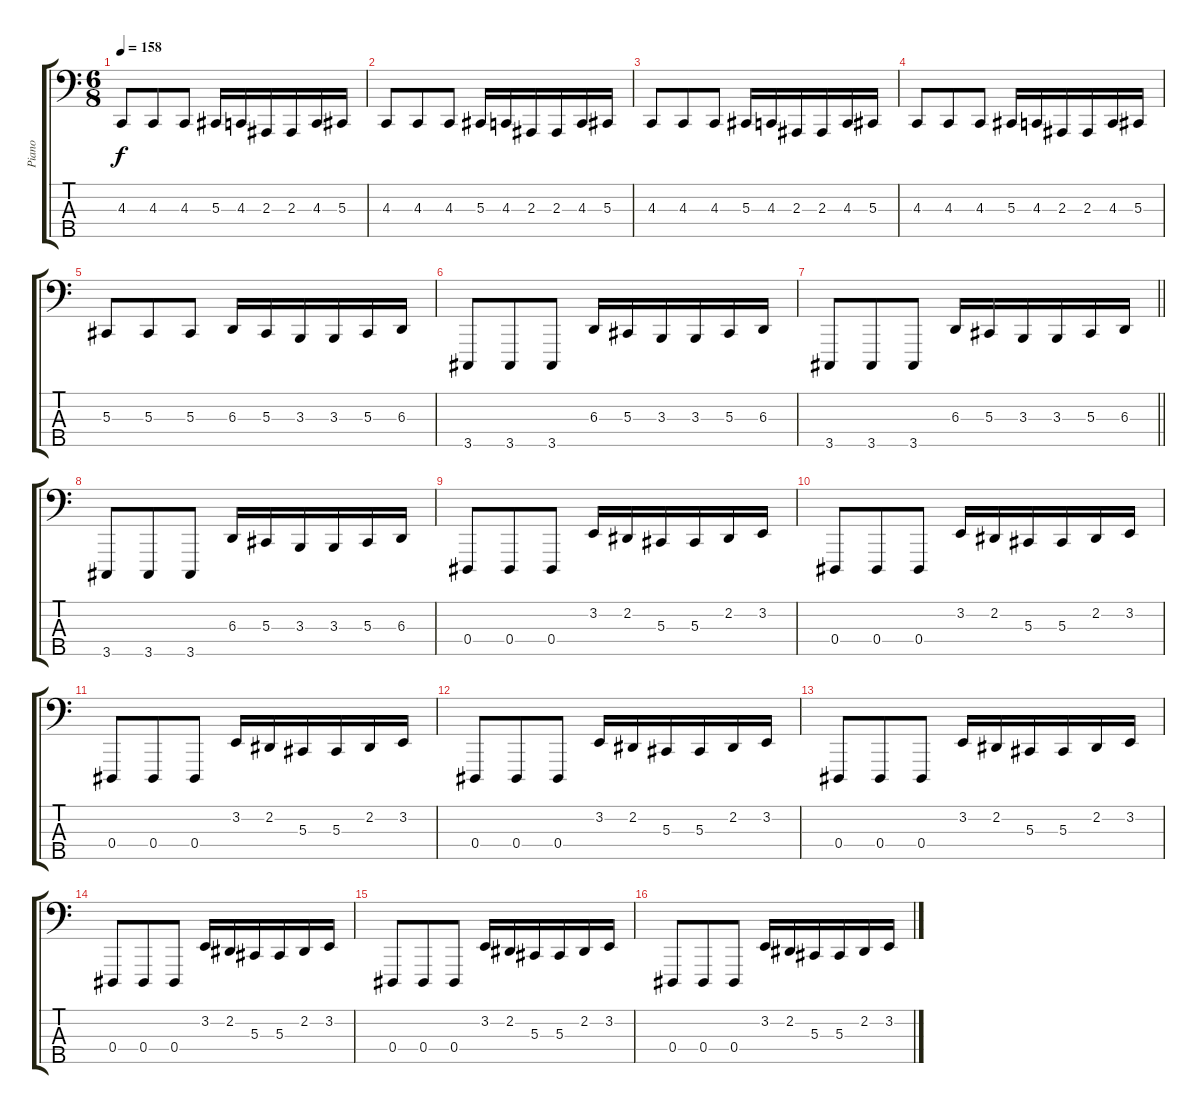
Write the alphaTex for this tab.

\track ("Piano" "Piano") {instrument brightacousticpiano}
\staff {score tabs}
\tuning (Gb2 Db2 Ab1 Eb1 Bb0) {hide}
\ts (6 8)
\tempo 158
\clef f4
\ks c
4.3.8{dy f} 4.3.8 4.3.8 5.3.16 4.3.16 2.3.16 2.3.16 4.3.16 5.3.16 |
4.3.8 4.3.8 4.3.8 5.3.16 4.3.16 2.3.16 2.3.16 4.3.16 5.3.16 |
4.3.8 4.3.8 4.3.8 5.3.16 4.3.16 2.3.16 2.3.16 4.3.16 5.3.16 |
4.3.8 4.3.8 4.3.8 5.3.16 4.3.16 2.3.16 2.3.16 4.3.16 5.3.16 |
5.3.8 5.3.8 5.3.8 6.3.16 5.3.16 3.3.16 3.3.16 5.3.16 6.3.16 |
3.5.8 3.5.8 3.5.8 6.3.16 5.3.16 3.3.16 3.3.16 5.3.16 6.3.16 |
\barLineRight lightlight
3.5.8 3.5.8 3.5.8 6.3.16 5.3.16 3.3.16 3.3.16 5.3.16 6.3.16 |
3.5.8 3.5.8 3.5.8 6.3.16 5.3.16 3.3.16 3.3.16 5.3.16 6.3.16 |
0.4.8 0.4.8 0.4.8 3.2.16 2.2.16 5.3.16 5.3.16 2.2.16 3.2.16 |
0.4.8 0.4.8 0.4.8 3.2.16 2.2.16 5.3.16 5.3.16 2.2.16 3.2.16 |
0.4.8 0.4.8 0.4.8 3.2.16 2.2.16 5.3.16 5.3.16 2.2.16 3.2.16 |
0.4.8 0.4.8 0.4.8 3.2.16 2.2.16 5.3.16 5.3.16 2.2.16 3.2.16 |
0.4.8 0.4.8 0.4.8 3.2.16 2.2.16 5.3.16 5.3.16 2.2.16 3.2.16 |
0.4.8 0.4.8 0.4.8 3.2.16 2.2.16 5.3.16 5.3.16 2.2.16 3.2.16 |
0.4.8 0.4.8 0.4.8 3.2.16 2.2.16 5.3.16 5.3.16 2.2.16 3.2.16 |
0.4.8 0.4.8 0.4.8 3.2.16 2.2.16 5.3.16 5.3.16 2.2.16 3.2.16
